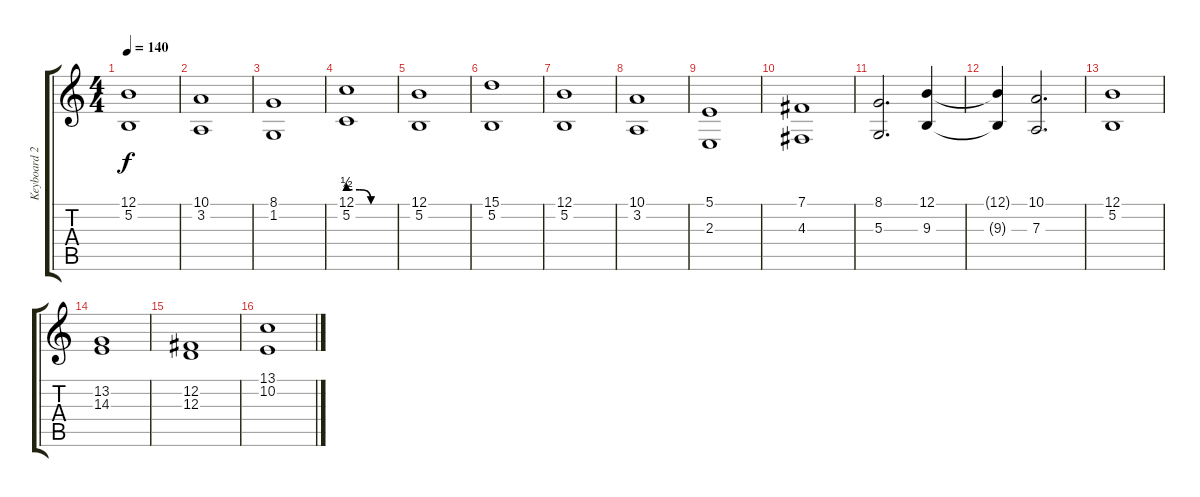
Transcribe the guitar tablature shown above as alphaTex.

\track ("Keyboard 2" "Keyboard 2") {instrument synthstrings1}
\staff {score tabs}
\tuning (B3 Gb3 D3 A2 E2 B1) {hide}
\ts (4 4)
\tempo 140
\clef g2
\ks c
(12.1 5.2).1{dy f} |
(10.1 3.2).1 |
(8.1 1.2).1 |
(12.1{be (custom 0 2 15 2 30 0 60 0)} 5.2{be (custom 0 2 15 2 30 0 60 0)}).1 |
(12.1 5.2).1 |
(15.1 5.2).1 |
(12.1 5.2).1 |
(10.1 3.2).1 |
(5.1 2.3).1 |
(7.1 4.3).1 |
(8.1 5.3).2{d} (12.1 9.3).4 |
(12.1{t} 9.3{t}).4 (10.1 7.3).2{d} |
(12.1 5.2).1 |
(13.2 14.3).1 |
(12.2 12.3).1 |
(13.1 10.2).1
